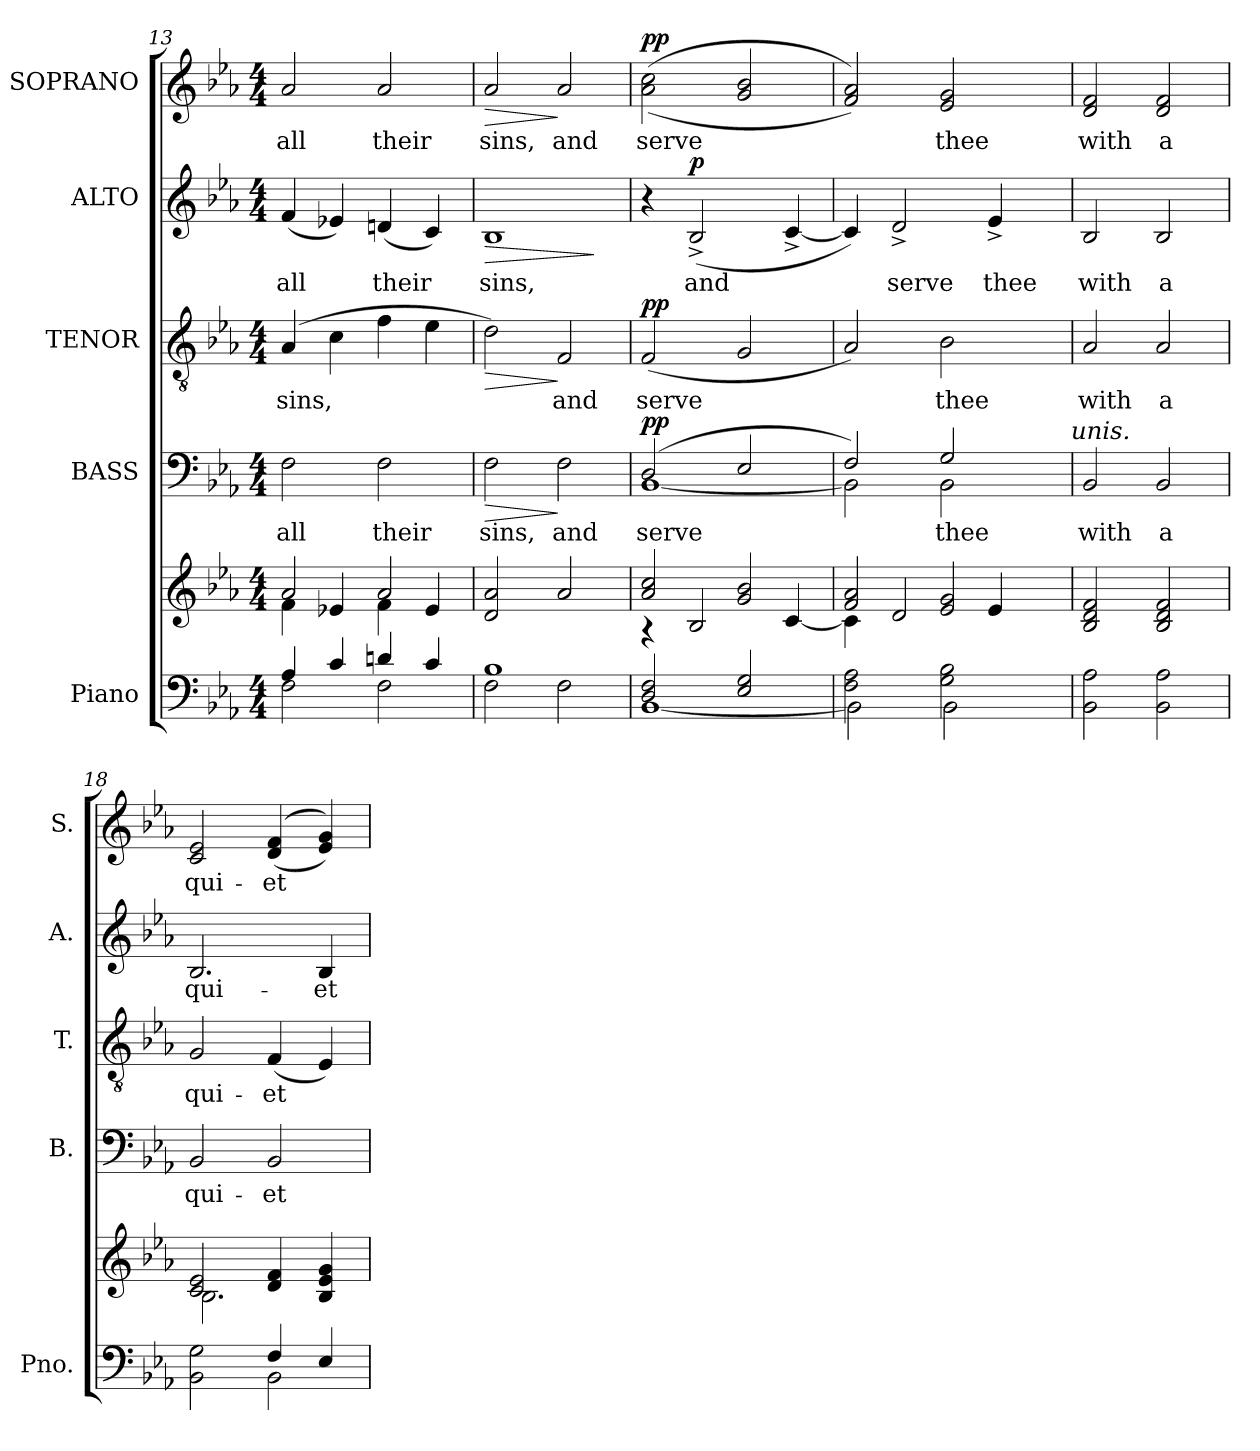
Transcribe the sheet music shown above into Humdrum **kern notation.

**kern	**kern	**kern	**text	**dynam	**kern	**text	**dynam	**kern	**text	**dynam	**kern	**text	**dynam
*part5	*part5	*part4	*part4	*part4	*part3	*part3	*part3	*part2	*part2	*part2	*part1	*part1	*part1
*staff6	*staff5	*staff4	*staff4	*staff4	*staff3	*staff3	*staff3	*staff2	*staff2	*staff2	*staff1	*staff1	*staff1
*I"Piano	*	*I"BASS	*	*	*I"TENOR	*	*	*I"ALTO	*	*	*I"SOPRANO	*	*
*I'Pno.	*	*I'B.	*	*	*I'T.	*	*	*I'A.	*	*	*I'S.	*	*
*clefF4	*clefG2	*clefF4	*	*	*clefGv2	*	*	*clefG2	*	*	*clefG2	*	*
*	*	*	*	*	*ITrd7c12	*	*	*	*	*	*	*	*
*k[b-e-a-]	*k[b-e-a-]	*k[b-e-a-]	*	*	*k[b-e-a-]	*	*	*k[b-e-a-]	*	*	*k[b-e-a-]	*	*
*E-:	*E-:	*E-:	*	*	*E-:	*	*	*E-:	*	*	*E-:	*	*
*M4/4	*M4/4	*M4/4	*	*	*M4/4	*	*	*M4/4	*	*	*M4/4	*	*
=13	=13	=13	=13	=13	=13	=13	=13	=13	=13	=13	=13	=13	=13
*^	*^	*	*	*	*	*	*	*	*	*	*	*	*
!	!	!	!	!	!LO:LY:b:color=#000000	!	!	!	!	!	!	!	!	!	!
!	!	!	!	!	!	!	!	!LO:LY:b:color=#000000	!	!	!	!	!	!	!
!	!	!	!	!	!	!	!	!	!	!	!LO:LY:b:color=#000000	!	!	!	!
!	!	!	!	!	!	!	!	!	!	!	!	!	!	!LO:LY:b:color=#000000	!
4A-i/	2Fi\	2a-i/	4fi\	2Fi\	all	.	(4AA-i/	sins,	.	(4fi/	all	.	2a-i/	all	.
4ci/	.	.	4e-Xi/	.	.	.	4Ci\	.	.	4e-Xi/)	.	.	.	.	.
!	!	!	!	!	!LO:LY:b:color=#000000	!	!	!	!	!	!	!	!	!	!
!	!	!	!	!	!	!	!	!	!	!	!LO:LY:b:color=#000000	!	!	!	!
!	!	!	!	!	!	!	!	!	!	!	!	!	!	!LO:LY:b:color=#000000	!
4dni/	2Fi\	2a-i/	4fi\	2Fi\	their	.	4Fi\	.	.	(4dni/	their	.	2a-i/	their	.
4ci/	.	.	4e-i/	.	.	.	4E-i\	.	.	4ci/)	.	.	.	.	.
*	*	*v	*v	*	*	*	*	*	*	*	*	*	*	*	*
=14	=14	=14	=14	=14	=14	=14	=14	=14	=14	=14	=14	=14	=14	=14
*	*	*^	*	*	*	*	*	*	*	*	*	*	*	*
!	!	!	!	!	!LO:LY:b:color=#000000	!LO:HP:b	!	!	!LO:HP:b	!	!	!	!	!	!
*	*	*v	*v	*	*	*	*	*	*	*	*	*	*	*	*
*	*	*^	*	*	*	*	*	*	*	*	*	*	*	*
!	!	!	!	!	!	!	!	!	!	!	!LO:LY:b:color=#000000	!LO:HP:b	!	!	!
*	*	*v	*v	*	*	*	*	*	*	*	*	*	*	*	*
*	*	*^	*	*	*	*	*	*	*	*	*	*	*	*
!	!	!	!	!	!	!	!	!	!	!	!	!	!	!LO:LY:b:color=#000000	!LO:HP:b
*	*	*v	*v	*	*	*	*	*	*	*	*	*	*	*	*
1B-i	2Fi\	2di/ 2a-i	2Fi\	sins,	>	2Di\)	.	>	1B-i	sins,	>	2a-i/	sins,	>
!	!	!	!	!LO:LY:b:color=#000000	!	!	!	!	!	!	!	!	!	!
!	!	!	!	!	!	!	!LO:LY:b:color=#000000	!	!	!	!	!	!	!
!	!	!	!	!	!	!	!	!	!	!	!	!	!LO:LY:b:color=#000000	!
.	2Fi\	2a-i/	2Fi\	and	]	2FFi/	and	]	.	.	.	2a-i/	and	]
*v	*v	*	*	*	*	*	*	*	*	*	*	*	*	*
.	.	.	.	.	.	.	.	.	.	]	.	.	.
!!LO:PB:g=z
=15	=15	=15	=15	=15	=15	=15	=15	=15	=15	=15	=15	=15	=15
*^	*^	*	*	*	*	*	*	*	*	*	*	*	*
!	!	!	!	!	!LO:LY:b:color=#000000	!	!	!	!	!	!	!	!	!	!
*	*	*	*	*^	*	*	*	*	*	*	*	*	*	*	*
!	!	!	!	!	!	!	!	!	!LO:LY:b:color=#000000	!	!	!	!	!	!	!
!	!	!	!	!	!	!	!	!	!	!	!	!	!	!	!LO:LY:b:color=#000000	!
2Di/ 2Fi	[1BB-i	2a-i/ 2cci	4r	(2Di/	[1BB-i	serve	pp	(2FFi/	serve	pp	4r	.	.	((2a-i\ 2cci	serve	pp
!	!	!	!	!	!	!	!	!	!	!	!	!LO:LY:b:color=#000000	!	!	!	!
.	.	.	2B-i/	.	.	.	.	.	.	.	(2B-^i/	and	p	.	.	.
2E-i/ 2Gi	.	2gi/ 2b-i	.	2E-i/	.	.	.	2GGi/	.	.	.	.	.	2gi/ 2b-i	.	.
.	.	.	[4ci/	.	.	.	.	.	.	.	[4c^i/	.	.	.	.	.
=16	=16	=16	=16	=16	=16	=16	=16	=16	=16	=16	=16	=16	=16	=16	=16	=16
*	*	*	*	*	*^	*	*	*	*	*	*	*	*	*	*	*
2Fi\ 2A-i	2BB-i\]	2fi/ 2a-i	4ci\]	2Fi/)	2BB-i\]	2ryy	.	.	2AA-i/)	.	.	4ci/])	.	.	2fi/ 2a-i))	.	.
!	!	!	!	!	!	!	!	!	!	!	!	!	!LO:LY:b:color=#000000	!	!	!	!
.	.	.	2di/	.	.	.	.	.	.	.	.	2d^i/	serve	.	.	.	.
!	!	!	!	!	!	!	!LO:LY:b:color=#000000	!	!	!	!	!	!	!	!	!	!
!	!	!	!	!	!	!	!	!	!	!LO:LY:b:color=#000000	!	!	!	!	!	!	!
!	!	!	!	!	!	!	!	!	!	!	!	!	!	!	!	!LO:LY:b:color=#000000	!
2Gi\ 2B-i	2BB-i\	2e-i/ 2gi	.	2Gi/	2BB-i\	4ryy	thee	.	2BB-i\	thee	.	.	.	.	2e-i/ 2gi	thee	.
!	!	!	!	!	!	!	!	!	!	!	!	!	!LO:LY:b:color=#000000	!	!	!	!
.	.	.	4e-i/	.	.	8ryy	.	.	.	.	.	4e-^i/	thee	.	.	.	.
.	.	.	.	.	.	16ryy	.	.	.	.	.	.	.	.	.	.	.
.	.	.	.	.	.	32ryy	.	.	.	.	.	.	.	.	.	.	.
.	.	.	.	.	.	64ryy	.	.	.	.	.	.	.	.	.	.	.
.	.	.	.	.	.	128...ryy	.	.	.	.	.	.	.	.	.	.	.
!	!	!	!	!	!	!LO:TX:a:i:t=unis.	!	!	!	!	!	!	!	!	!	!	!
.	.	.	.	.	.	1024ryy	.	.	.	.	.	.	.	.	.	.	.
*v	*v	*	*	*v	*v	*v	*	*	*	*	*	*	*	*	*	*	*
*	*v	*v	*	*	*	*	*	*	*	*	*	*	*	*
=17	=17	=17	=17	=17	=17	=17	=17	=17	=17	=17	=17	=17	=17
*^	*^	*^	*	*	*	*	*	*	*	*	*	*	*
*	*	*	*	*	*^	*	*	*	*	*	*	*	*	*	*	*
!	!	!	!	!	!	!	!LO:LY:b:color=#000000	!	!	!	!	!	!	!	!	!	!
*v	*v	*	*	*v	*v	*v	*	*	*	*	*	*	*	*	*	*	*
*	*v	*v	*	*	*	*	*	*	*	*	*	*	*	*
*^	*^	*^	*	*	*	*	*	*	*	*	*	*	*
*	*	*	*	*	*^	*	*	*	*	*	*	*	*	*	*	*
!	!	!	!	!	!	!	!	!	!	!LO:LY:b:color=#000000	!	!	!	!	!	!	!
*v	*v	*	*	*v	*v	*v	*	*	*	*	*	*	*	*	*	*	*
*	*v	*v	*	*	*	*	*	*	*	*	*	*	*	*
*^	*^	*^	*	*	*	*	*	*	*	*	*	*	*
*	*	*	*	*	*^	*	*	*	*	*	*	*	*	*	*	*
!	!	!	!	!	!	!	!	!	!	!	!	!	!LO:LY:b:color=#000000	!	!	!	!
*v	*v	*	*	*v	*v	*v	*	*	*	*	*	*	*	*	*	*	*
*	*v	*v	*	*	*	*	*	*	*	*	*	*	*	*
*^	*^	*^	*	*	*	*	*	*	*	*	*	*	*
*	*	*	*	*	*^	*	*	*	*	*	*	*	*	*	*	*
!	!	!	!	!	!	!	!	!	!	!	!	!	!	!	!	!LO:LY:b:color=#000000	!
*v	*v	*	*	*v	*v	*v	*	*	*	*	*	*	*	*	*	*	*
*	*v	*v	*	*	*	*	*	*	*	*	*	*	*	*
2BB-i\ 2A-i	2B-i/ 2di 2fi	2BB-i/	with	.	2AA-i/	with	.	2B-i/	with	.	2di/ 2fi	with	.
!	!	!	!LO:LY:b:color=#000000	!	!	!	!	!	!	!	!	!	!
!	!	!	!	!	!	!LO:LY:b:color=#000000	!	!	!	!	!	!	!
!	!	!	!	!	!	!	!	!	!LO:LY:b:color=#000000	!	!	!	!
!	!	!	!	!	!	!	!	!	!	!	!	!LO:LY:b:color=#000000	!
2BB-i\ 2A-i	2B-i/ 2di 2fi	2BB-i/	a	.	2AA-i/	a	.	2B-i/	a	.	2di/ 2fi	a	.
=18	=18	=18	=18	=18	=18	=18	=18	=18	=18	=18	=18	=18	=18
*^	*^	*	*	*	*	*	*	*	*	*	*	*	*
!	!	!	!	!	!LO:LY:b:color=#000000	!	!	!	!	!	!	!	!	!	!
!	!	!	!	!	!	!	!	!LO:LY:b:color=#000000	!	!	!	!	!	!	!
!	!	!	!	!	!	!	!	!	!	!	!LO:LY:b:color=#000000	!	!	!	!
!	!	!	!	!	!	!	!	!	!	!	!	!	!	!LO:LY:b:color=#000000	!
2BB-i\ 2Gi	2ryy	2ci/ 2e-i	2.B-i\	2BB-i/	qui-	.	2GGi/	qui-	.	2.B-i/	qui-	.	2ci/ 2e-i	qui-	.
!	!	!	!	!	!LO:LY:b:color=#000000	!	!	!	!	!	!	!	!	!	!
!	!	!	!	!	!	!	!	!LO:LY:b:color=#000000	!	!	!	!	!	!	!
!	!	!	!	!	!	!	!	!	!	!	!	!	!	!LO:LY:b:color=#000000	!
4Fi/	2BB-i\	4di/ 4fi	.	2BB-i/	-et	.	(4FFi/	-et	.	.	.	.	((4di/ 4fi	-et	.
!	!	!	!	!	!	!	!	!	!	!	!LO:LY:b:color=#000000	!	!	!	!
4E-i/	.	4B-i/ 4e-i 4gi	4ryy	.	.	.	4EE-i/)	.	.	4B-i/	-et	.	4e-i/ 4gi))	.	.
*v	*v	*	*	*	*	*	*	*	*	*	*	*	*	*	*
*	*v	*v	*	*	*	*	*	*	*	*	*	*	*	*
=	=	=	=	=	=	=	=	=	=	=	=	=	=
*-	*-	*-	*-	*-	*-	*-	*-	*-	*-	*-	*-	*-	*-
